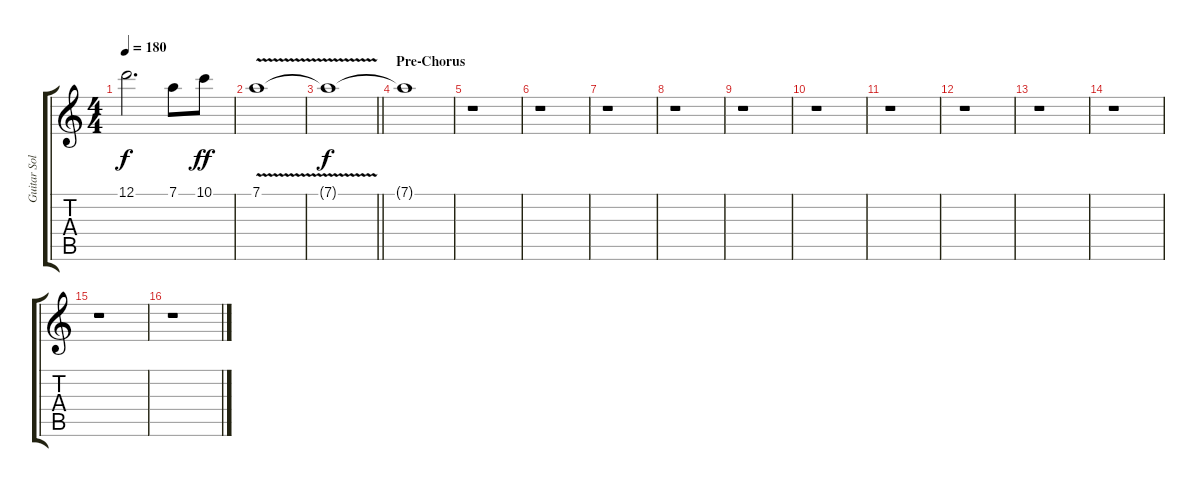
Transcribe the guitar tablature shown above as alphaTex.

\track ("Guitar Solo" "Guitar Sol") {instrument distortionguitar}
\staff {score tabs}
\tuning (D4 A3 F3 C3 G2 C2) {hide}
\ts (4 4)
\tempo 180
\clef g2
\ks c
12.1{t}.2{d dy f} 7.1.8 10.1.8{dy ff} |
7.1{v}.1{volume 0} |
\barLineRight lightlight
7.1{t}.1{dy f} |
\section ("" "Pre-Chorus")
7.1{t}.1 |
r.1 |
r.1 |
r.1 |
r.1 |
r.1 |
r.1 |
r.1 |
r.1 |
r.1 |
r.1 |
r.1 |
r.1
